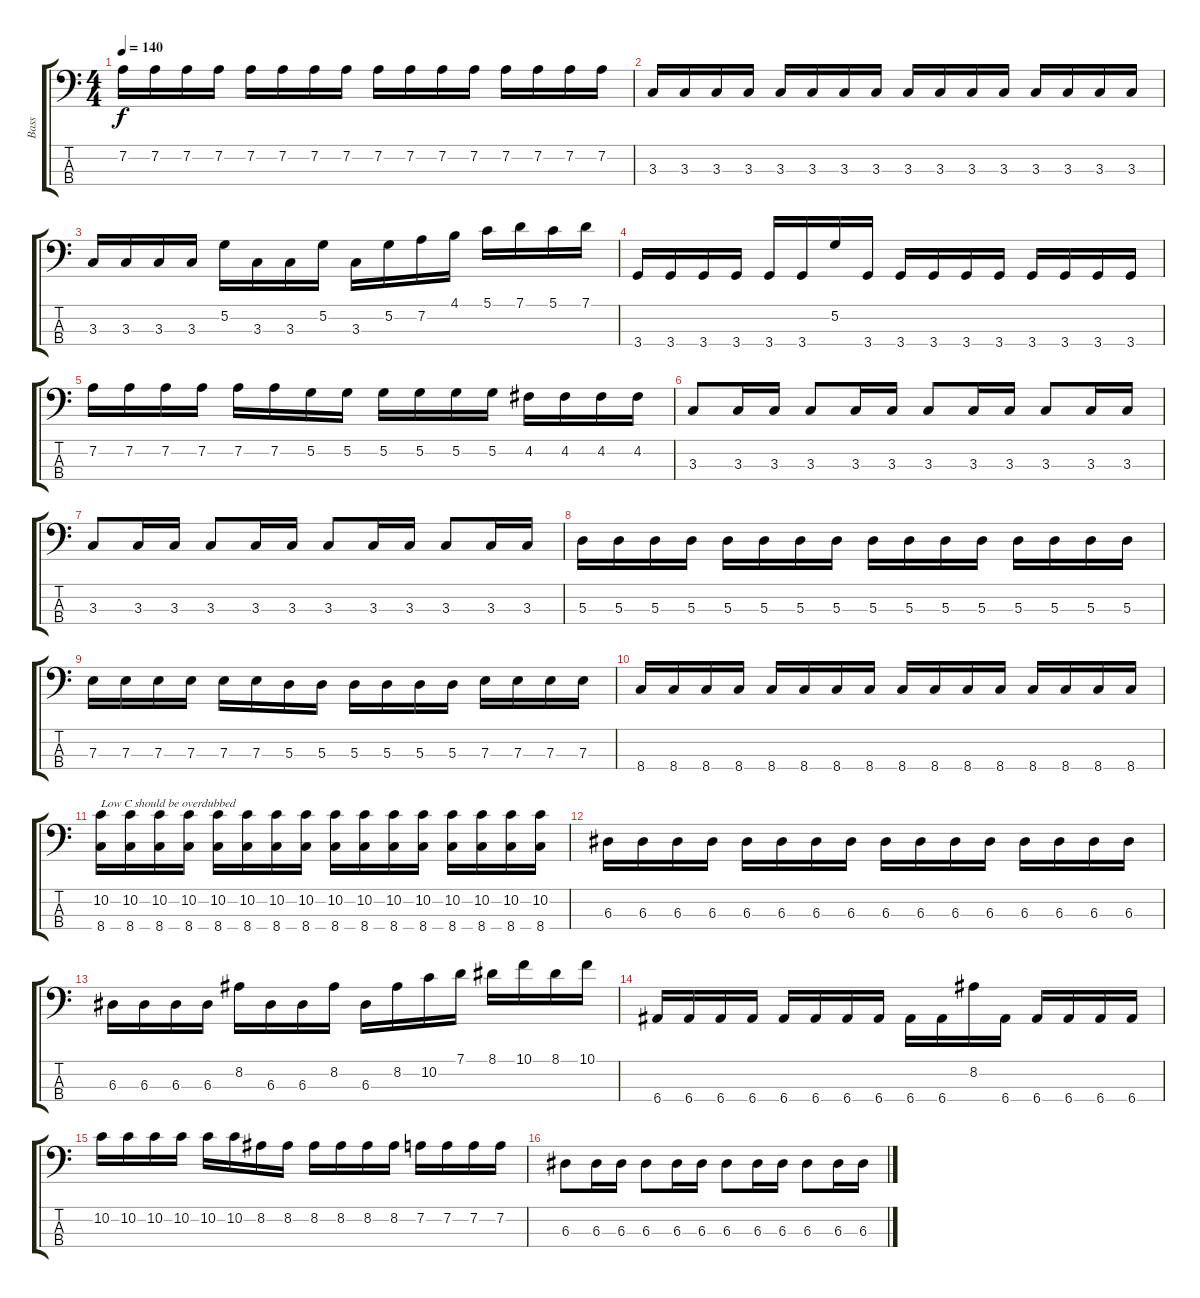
\track ("Bass" "Bass") {instrument electricbassfinger}
\staff {score tabs}
\tuning (G2 D2 A1 E1) {hide}
\ts (4 4)
\tempo 140
\clef f4
\ks c
7.2.16{dy f} 7.2.16 7.2.16 7.2.16 7.2.16 7.2.16 7.2.16 7.2.16 7.2.16 7.2.16 7.2.16 7.2.16 7.2.16 7.2.16 7.2.16 7.2.16 |
3.3.16 3.3.16 3.3.16 3.3.16 3.3.16 3.3.16 3.3.16 3.3.16 3.3.16 3.3.16 3.3.16 3.3.16 3.3.16 3.3.16 3.3.16 3.3.16 |
3.3.16 3.3.16 3.3.16 3.3.16 5.2.16 3.3.16 3.3.16 5.2.16 3.3.16 5.2.16 7.2.16 4.1.16 5.1.16 7.1.16 5.1.16 7.1.16 |
3.4.16 3.4.16 3.4.16 3.4.16 3.4.16 3.4.16 5.2.16 3.4.16 3.4.16 3.4.16 3.4.16 3.4.16 3.4.16 3.4.16 3.4.16 3.4.16 |
7.2.16 7.2.16 7.2.16 7.2.16 7.2.16 7.2.16 5.2.16 5.2.16 5.2.16 5.2.16 5.2.16 5.2.16 4.2.16 4.2.16 4.2.16 4.2.16 |
3.3.8 3.3.16 3.3.16 3.3.8 3.3.16 3.3.16 3.3.8 3.3.16 3.3.16 3.3.8 3.3.16 3.3.16 |
3.3.8 3.3.16 3.3.16 3.3.8 3.3.16 3.3.16 3.3.8 3.3.16 3.3.16 3.3.8 3.3.16 3.3.16 |
5.3.16 5.3.16 5.3.16 5.3.16 5.3.16 5.3.16 5.3.16 5.3.16 5.3.16 5.3.16 5.3.16 5.3.16 5.3.16 5.3.16 5.3.16 5.3.16 |
7.3.16 7.3.16 7.3.16 7.3.16 7.3.16 7.3.16 5.3.16 5.3.16 5.3.16 5.3.16 5.3.16 5.3.16 7.3.16 7.3.16 7.3.16 7.3.16 |
8.4.16{volume 10 balance 8 instrument cello} 8.4.16 8.4.16 8.4.16 8.4.16 8.4.16 8.4.16 8.4.16 8.4.16 8.4.16 8.4.16 8.4.16 8.4.16 8.4.16 8.4.16 8.4.16 |
(10.2 8.4).16{txt "Low C should be overdubbed"} (10.2 8.4).16 (10.2 8.4).16 (10.2 8.4).16 (10.2 8.4).16 (10.2 8.4).16 (10.2 8.4).16 (10.2 8.4).16 (10.2 8.4).16 (10.2 8.4).16 (10.2 8.4).16 (10.2 8.4).16 (10.2 8.4).16 (10.2 8.4).16 (10.2 8.4).16 (10.2 8.4).16 |
6.3.16 6.3.16 6.3.16 6.3.16 6.3.16 6.3.16 6.3.16 6.3.16 6.3.16 6.3.16 6.3.16 6.3.16 6.3.16 6.3.16 6.3.16 6.3.16 |
6.3.16 6.3.16 6.3.16 6.3.16 8.2.16 6.3.16 6.3.16 8.2.16 6.3.16 8.2.16 10.2.16 7.1.16 8.1.16 10.1.16 8.1.16 10.1.16 |
6.4.16 6.4.16 6.4.16 6.4.16 6.4.16 6.4.16 6.4.16 6.4.16 6.4.16 6.4.16 8.2.16 6.4.16 6.4.16 6.4.16 6.4.16 6.4.16 |
10.2.16 10.2.16 10.2.16 10.2.16 10.2.16 10.2.16 8.2.16 8.2.16 8.2.16 8.2.16 8.2.16 8.2.16 7.2.16 7.2.16 7.2.16 7.2.16 |
6.3.8 6.3.16 6.3.16 6.3.8 6.3.16 6.3.16 6.3.8 6.3.16 6.3.16 6.3.8 6.3.16 6.3.16
